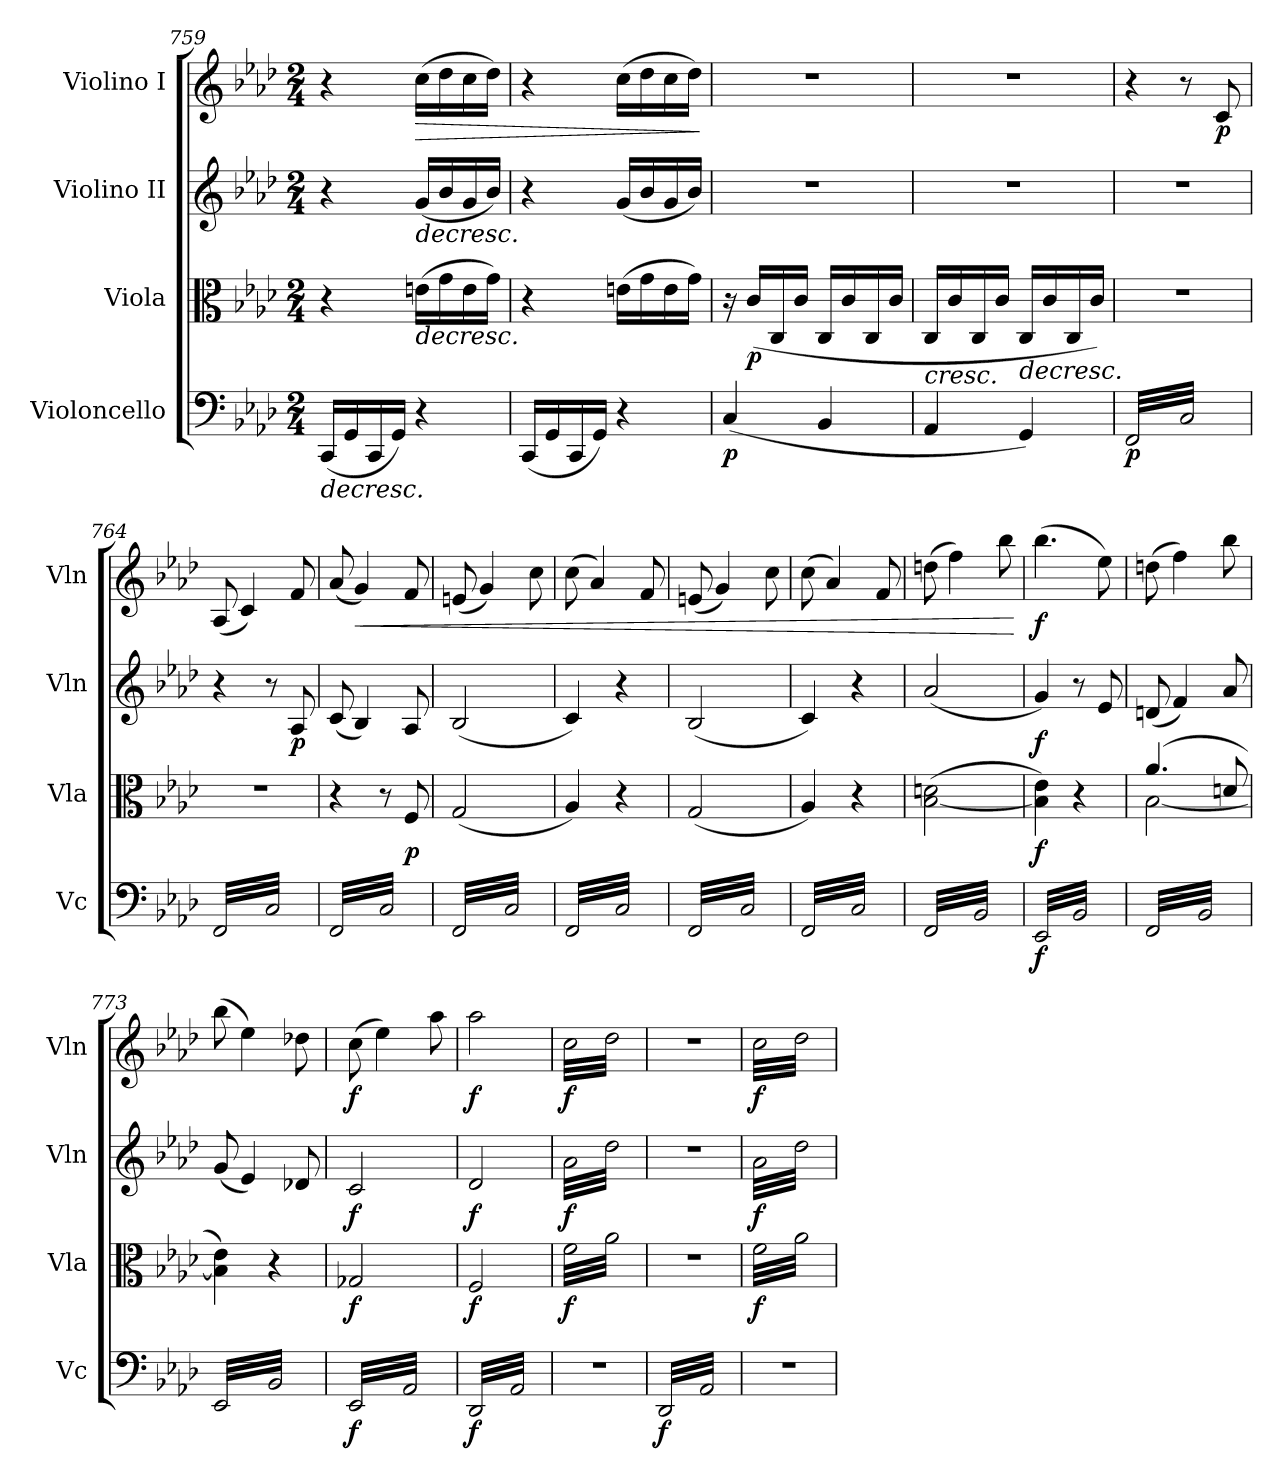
**kern	**dynam	**kern	**dynam	**kern	**dynam	**kern	**dynam
*part4	*part4	*part3	*part3	*part2	*part2	*part1	*part1
*staff4	*staff4	*staff3	*staff3	*staff2	*staff2	*staff1	*staff1
*I"Violoncello	*	*I"Viola	*	*I"Violino II	*	*I"Violino I	*
*I'Vc	*	*I'Vla	*	*I'Vln	*	*I'Vln	*
!!LO:LB:g=z
*clefF4	*	*clefC3	*	*clefG2	*	*clefG2	*
*k[b-e-a-d-]	*	*k[b-e-a-d-]	*	*k[b-e-a-d-]	*	*k[b-e-a-d-]	*
*M2/4	*	*M2/4	*	*M2/4	*	*M2/4	*
=759	=759	=759	=759	=759	=759	=759	=759
!	!LO:HP:b	!	!	!	!	!	!
(16CC/LL	>	4r	.	4r	.	4r	.
16GG/	.	.	.	.	.	.	.
16CC/	.	.	.	.	.	.	.
16GG/JJ)	.	.	.	.	.	.	.
!	!	!	!LO:HP:b	!	!LO:HP:b	!	!LO:HP:b
4r	.	(16en\LL	>	(16g/LL	>	(16cc\LL	>
.	.	16g\	.	16b-/	.	16dd-\	.
.	.	16e\	.	16g/	.	16cc\	.
.	.	16g\JJ)	.	16b-/JJ)	.	16dd-\JJ)	.
=760	=760	=760	=760	=760	=760	=760	=760
(16CC/LL	.	4r	.	4r	.	4r	.
16GG/	.	.	.	.	.	.	.
16CC/	.	.	.	.	.	.	.
16GG/JJ)	.	.	.	.	.	.	.
4r	.	(16en\LL	.	(16g/LL	.	(16cc\LL	.
.	.	16g\	.	16b-/	.	16dd-\	.
.	.	16e\	.	16g/	.	16cc\	.
.	.	16g\JJ)	.	16b-/JJ)	.	16dd-\JJ)	.
.	.	.	.	.	.	.	]
=761	=761	=761	=761	=761	=761	=761	=761
!	!LO:DY:b	!	!	!	!	!	!
(4C/	p	16r	.	2r	.	2r	.
!	!	!	!LO:DY:b	!	!	!	!
.	.	(16c/LL	p	.	.	.	.
.	.	16C/	.	.	.	.	.
.	.	16c/JJ	.	.	.	.	.
4BB-/	.	16C/LL	.	.	.	.	.
.	.	16c/	.	.	.	.	.
.	.	16C/	.	.	.	.	.
.	.	16c/JJ	.	.	.	.	.
=762	=762	=762	=762	=762	=762	=762	=762
!	!	!	!LO:HP:b	!	!	!	!
4AA-/	.	16C/LL	<	2r	.	2r	.
.	.	16c/	.	.	.	.	.
.	.	16C/	.	.	.	.	.
.	.	16c/JJ	.	.	.	.	.
!	!	!	!LO:HP:n=1:b	!	!	!	!
4GG/)	.	16C/LL	] >	.	.	.	.
.	.	16c/	.	.	.	.	.
.	.	16C/	.	.	.	.	.
.	.	16c/JJ)	.	.	.	.	.
.	.	.	[	.	.	.	.
=763	=763	=763	=763	=763	=763	=763	=763
!	!LO:DY:b	!	!	!	!	!	!
*tremolo	*	*	*	*	*	*	*
(32FF/LLL	p	2r	.	2r	.	4r	.
32C/)	.	.	.	.	.	.	.
32FF/	.	.	.	.	.	.	.
32C/)	.	.	.	.	.	.	.
32FF/	.	.	.	.	.	.	.
32C/)	.	.	.	.	.	.	.
32FF/	.	.	.	.	.	.	.
32C/)	.	.	.	.	.	.	.
32FF/	.	.	.	.	.	8r	.
32C/)	.	.	.	.	.	.	.
32FF/	.	.	.	.	.	.	.
32C/)	.	.	.	.	.	.	.
!	!	!	!	!	!	!	!LO:DY:b
32FF/	.	.	.	.	.	8c/	p
32C/)	.	.	.	.	.	.	.
32FF/	.	.	.	.	.	.	.
32C/)JJJ	.	.	.	.	.	.	.
=764	=764	=764	=764	=764	=764	=764	=764
(32FF/LLL	.	2r	.	4r	.	(8A-/	.
32C/)	.	.	.	.	.	.	.
32FF/	.	.	.	.	.	.	.
32C/)	.	.	.	.	.	.	.
32FF/	.	.	.	.	.	4c/)	.
32C/)	.	.	.	.	.	.	.
32FF/	.	.	.	.	.	.	.
32C/)	.	.	.	.	.	.	.
32FF/	.	.	.	8r	.	.	.
32C/)	.	.	.	.	.	.	.
32FF/	.	.	.	.	.	.	.
32C/)	.	.	.	.	.	.	.
!	!	!	!	!	!LO:DY:b	!	!
32FF/	.	.	.	8A-/	p	8f/	.
32C/)	.	.	.	.	.	.	.
32FF/	.	.	.	.	.	.	.
32C/)JJJ	.	.	.	.	.	.	.
=765	=765	=765	=765	=765	=765	=765	=765
(32FF/LLL	.	4r	.	(8c/	.	(8a-/	.
32C/)	.	.	.	.	.	.	.
32FF/	.	.	.	.	.	.	.
32C/)	.	.	.	.	.	.	.
!	!	!	!	!	!	!	!LO:HP:b
32FF/	.	.	.	4B-/)	.	4g/)	<
32C/)	.	.	.	.	.	.	.
32FF/	.	.	.	.	.	.	.
32C/)	.	.	.	.	.	.	.
32FF/	.	8r	.	.	.	.	.
32C/)	.	.	.	.	.	.	.
32FF/	.	.	.	.	.	.	.
32C/)	.	.	.	.	.	.	.
!	!	!	!LO:DY:b	!	!	!	!
32FF/	.	8F/	p	8A-/	.	8f/	.
32C/)	.	.	.	.	.	.	.
32FF/	.	.	.	.	.	.	.
32C/)JJJ	.	.	.	.	.	.	.
=766	=766	=766	=766	=766	=766	=766	=766
(32FF/LLL	.	(2G/	.	(2B-/	.	(8en/	.
32C/)	.	.	.	.	.	.	.
32FF/	.	.	.	.	.	.	.
32C/)	.	.	.	.	.	.	.
32FF/	.	.	.	.	.	4g/)	.
32C/)	.	.	.	.	.	.	.
32FF/	.	.	.	.	.	.	.
32C/)	.	.	.	.	.	.	.
32FF/	.	.	.	.	.	.	.
32C/)	.	.	.	.	.	.	.
32FF/	.	.	.	.	.	.	.
32C/)	.	.	.	.	.	.	.
32FF/	.	.	.	.	.	8cc\	.
32C/)	.	.	.	.	.	.	.
32FF/	.	.	.	.	.	.	.
32C/)JJJ	.	.	.	.	.	.	.
!!LO:LB:g=z
=767	=767	=767	=767	=767	=767	=767	=767
(32FF/LLL	.	4A-/)	.	4c/)	.	(8cc\	.
32C/)	.	.	.	.	.	.	.
32FF/	.	.	.	.	.	.	.
32C/)	.	.	.	.	.	.	.
32FF/	.	.	.	.	.	4a-/)	.
32C/)	.	.	.	.	.	.	.
32FF/	.	.	.	.	.	.	.
32C/)	.	.	.	.	.	.	.
32FF/	.	4r	.	4r	.	.	.
32C/)	.	.	.	.	.	.	.
32FF/	.	.	.	.	.	.	.
32C/)	.	.	.	.	.	.	.
32FF/	.	.	.	.	.	8f/	.
32C/)	.	.	.	.	.	.	.
32FF/	.	.	.	.	.	.	.
32C/)JJJ	.	.	.	.	.	.	.
=768	=768	=768	=768	=768	=768	=768	=768
(32FF/LLL	.	(2G/	.	(2B-/	.	(8en/	.
32C/)	.	.	.	.	.	.	.
32FF/	.	.	.	.	.	.	.
32C/)	.	.	.	.	.	.	.
32FF/	.	.	.	.	.	4g/)	.
32C/)	.	.	.	.	.	.	.
32FF/	.	.	.	.	.	.	.
32C/)	.	.	.	.	.	.	.
32FF/	.	.	.	.	.	.	.
32C/)	.	.	.	.	.	.	.
32FF/	.	.	.	.	.	.	.
32C/)	.	.	.	.	.	.	.
32FF/	.	.	.	.	.	8cc\	.
32C/)	.	.	.	.	.	.	.
32FF/	.	.	.	.	.	.	.
32C/)JJJ	.	.	.	.	.	.	.
=769	=769	=769	=769	=769	=769	=769	=769
(32FF/LLL	.	4A-/)	.	4c/)	.	(8cc\	.
32C/)	.	.	.	.	.	.	.
32FF/	.	.	.	.	.	.	.
32C/)	.	.	.	.	.	.	.
32FF/	.	.	.	.	.	4a-/)	.
32C/)	.	.	.	.	.	.	.
32FF/	.	.	.	.	.	.	.
32C/)	.	.	.	.	.	.	.
32FF/	.	4r	.	4r	.	.	.
32C/)	.	.	.	.	.	.	.
32FF/	.	.	.	.	.	.	.
32C/)	.	.	.	.	.	.	.
32FF/	.	.	.	.	.	8f/	.
32C/)	.	.	.	.	.	.	.
32FF/	.	.	.	.	.	.	.
32C/)JJJ	.	.	.	.	.	.	.
=770	=770	=770	=770	=770	=770	=770	=770
(32FF/LLL	.	(>[2B-\ 2dn\	.	(2a-/	.	(8ddn\	.
32BB-/)	.	.	.	.	.	.	.
32FF/	.	.	.	.	.	.	.
32BB-/)	.	.	.	.	.	.	.
32FF/	.	.	.	.	.	4ff\)	.
32BB-/)	.	.	.	.	.	.	.
32FF/	.	.	.	.	.	.	.
32BB-/)	.	.	.	.	.	.	.
32FF/	.	.	.	.	.	.	.
32BB-/)	.	.	.	.	.	.	.
32FF/	.	.	.	.	.	.	.
32BB-/)	.	.	.	.	.	.	.
32FF/	.	.	.	.	.	8bb-\	.
32BB-/)	.	.	.	.	.	.	.
32FF/	.	.	.	.	.	.	.
32BB-/)JJJ	.	.	.	.	.	.	.
.	]	.	]	.	]	.	[
=771	=771	=771	=771	=771	=771	=771	=771
!	!LO:DY:b	!	!LO:DY:b	!	!LO:DY:b	!	!LO:DY:b
(32EE-/LLL	f	4B-\] 4e-\)	f	4g/)	f	(4.bb-\	f
32BB-/)	.	.	.	.	.	.	.
32EE-/	.	.	.	.	.	.	.
32BB-/)	.	.	.	.	.	.	.
32EE-/	.	.	.	.	.	.	.
32BB-/)	.	.	.	.	.	.	.
32EE-/	.	.	.	.	.	.	.
32BB-/)	.	.	.	.	.	.	.
32EE-/	.	4r	.	8r	.	.	.
32BB-/)	.	.	.	.	.	.	.
32EE-/	.	.	.	.	.	.	.
32BB-/)	.	.	.	.	.	.	.
32EE-/	.	.	.	8e-/	.	8ee-\)	.
32BB-/)	.	.	.	.	.	.	.
32EE-/	.	.	.	.	.	.	.
32BB-/)JJJ	.	.	.	.	.	.	.
=772	=772	=772	=772	=772	=772	=772	=772
*	*	*^	*	*	*	*	*
(32FF/LLL	.	(4.a-/	[2B-\	.	(8dn/	.	(8ddn\	.
32BB-/)	.	.	.	.	.	.	.	.
32FF/	.	.	.	.	.	.	.	.
32BB-/)	.	.	.	.	.	.	.	.
32FF/	.	.	.	.	4f/)	.	4ff\)	.
32BB-/)	.	.	.	.	.	.	.	.
32FF/	.	.	.	.	.	.	.	.
32BB-/)	.	.	.	.	.	.	.	.
32FF/	.	.	.	.	.	.	.	.
32BB-/)	.	.	.	.	.	.	.	.
32FF/	.	.	.	.	.	.	.	.
32BB-/)	.	.	.	.	.	.	.	.
32FF/	.	8dn/	.	.	8a-/	.	8bb-\	.
32BB-/)	.	.	.	.	.	.	.	.
32FF/	.	.	.	.	.	.	.	.
32BB-/)JJJ	.	.	.	.	.	.	.	.
*	*	*v	*v	*	*	*	*	*
=773	=773	=773	=773	=773	=773	=773	=773
(32EE-/LLL	.	4B-\] 4e-\)	.	(8g/	.	(8bb-\	.
32BB-/)	.	.	.	.	.	.	.
32EE-/	.	.	.	.	.	.	.
32BB-/)	.	.	.	.	.	.	.
32EE-/	.	.	.	4e-/)	.	4ee-\)	.
32BB-/)	.	.	.	.	.	.	.
32EE-/	.	.	.	.	.	.	.
32BB-/)	.	.	.	.	.	.	.
32EE-/	.	4r	.	.	.	.	.
32BB-/)	.	.	.	.	.	.	.
32EE-/	.	.	.	.	.	.	.
32BB-/)	.	.	.	.	.	.	.
32EE-/	.	.	.	8d-X/	.	8dd-X\	.
32BB-/)	.	.	.	.	.	.	.
32EE-/	.	.	.	.	.	.	.
32BB-/)JJJ	.	.	.	.	.	.	.
=774	=774	=774	=774	=774	=774	=774	=774
!	!LO:DY:b	!	!LO:DY:b	!	!LO:DY:b	!	!LO:DY:b
(32EE-/LLL	f	2G-X/	f	2c/	f	(8cc\	f
32AA-/)	.	.	.	.	.	.	.
32EE-/	.	.	.	.	.	.	.
32AA-/)	.	.	.	.	.	.	.
32EE-/	.	.	.	.	.	4ee-\)	.
32AA-/)	.	.	.	.	.	.	.
32EE-/	.	.	.	.	.	.	.
32AA-/)	.	.	.	.	.	.	.
32EE-/	.	.	.	.	.	.	.
32AA-/)	.	.	.	.	.	.	.
32EE-/	.	.	.	.	.	.	.
32AA-/)	.	.	.	.	.	.	.
32EE-/	.	.	.	.	.	8aa-\	.
32AA-/)	.	.	.	.	.	.	.
32EE-/	.	.	.	.	.	.	.
32AA-/)JJJ	.	.	.	.	.	.	.
=775	=775	=775	=775	=775	=775	=775	=775
!	!LO:DY:b	!	!LO:DY:b	!	!LO:DY:b	!	!LO:DY:b
(32DD-/LLL	f	2F/	f	2d-/	f	2aa-\	f
32AA-/)	.	.	.	.	.	.	.
32DD-/	.	.	.	.	.	.	.
32AA-/)	.	.	.	.	.	.	.
32DD-/	.	.	.	.	.	.	.
32AA-/)	.	.	.	.	.	.	.
32DD-/	.	.	.	.	.	.	.
32AA-/)	.	.	.	.	.	.	.
32DD-/	.	.	.	.	.	.	.
32AA-/)	.	.	.	.	.	.	.
32DD-/	.	.	.	.	.	.	.
32AA-/)	.	.	.	.	.	.	.
32DD-/	.	.	.	.	.	.	.
32AA-/)	.	.	.	.	.	.	.
32DD-/	.	.	.	.	.	.	.
32AA-/)JJJ	.	.	.	.	.	.	.
=776	=776	=776	=776	=776	=776	=776	=776
!	!	!	!LO:DY:b	!	!LO:DY:b	!	!LO:DY:b
*	*	*tremolo	*	*	*	*	*
*	*	*	*	*tremolo	*	*	*
*	*	*	*	*	*	*tremolo	*
2r	.	(32f\LLL	f	(32a-\LLL	f	(32cc\LLL	f
.	.	32a-\)	.	32dd-\)	.	32dd-\)	.
.	.	32f\	.	32a-\	.	32cc\	.
.	.	32a-\)	.	32dd-\)	.	32dd-\)	.
.	.	32f\	.	32a-\	.	32cc\	.
.	.	32a-\)	.	32dd-\)	.	32dd-\)	.
.	.	32f\	.	32a-\	.	32cc\	.
.	.	32a-\)	.	32dd-\)	.	32dd-\)	.
.	.	32f\	.	32a-\	.	32cc\	.
.	.	32a-\)	.	32dd-\)	.	32dd-\)	.
.	.	32f\	.	32a-\	.	32cc\	.
.	.	32a-\)	.	32dd-\)	.	32dd-\)	.
.	.	32f\	.	32a-\	.	32cc\	.
.	.	32a-\)	.	32dd-\)	.	32dd-\)	.
.	.	32f\	.	32a-\	.	32cc\	.
.	.	32a-\)JJJ	.	32dd-\)JJJ	.	32dd-\)JJJ	.
=777	=777	=777	=777	=777	=777	=777	=777
!	!LO:DY:b	!	!	!	!	!	!
(32DD-/LLL	f	2r	.	2r	.	2r	.
32AA-/)	.	.	.	.	.	.	.
32DD-/	.	.	.	.	.	.	.
32AA-/)	.	.	.	.	.	.	.
32DD-/	.	.	.	.	.	.	.
32AA-/)	.	.	.	.	.	.	.
32DD-/	.	.	.	.	.	.	.
32AA-/)	.	.	.	.	.	.	.
32DD-/	.	.	.	.	.	.	.
32AA-/)	.	.	.	.	.	.	.
32DD-/	.	.	.	.	.	.	.
32AA-/)	.	.	.	.	.	.	.
32DD-/	.	.	.	.	.	.	.
32AA-/)	.	.	.	.	.	.	.
32DD-/	.	.	.	.	.	.	.
32AA-/)JJJ	.	.	.	.	.	.	.
*Xtremolo	*	*	*	*	*	*	*
=778	=778	=778	=778	=778	=778	=778	=778
!	!	!	!LO:DY:b	!	!LO:DY:b	!	!LO:DY:b
2r	.	(32f\LLL	f	(32a-\LLL	f	(32cc\LLL	f
.	.	32a-\)	.	32dd-\)	.	32dd-\)	.
.	.	32f\	.	32a-\	.	32cc\	.
.	.	32a-\)	.	32dd-\)	.	32dd-\)	.
.	.	32f\	.	32a-\	.	32cc\	.
.	.	32a-\)	.	32dd-\)	.	32dd-\)	.
.	.	32f\	.	32a-\	.	32cc\	.
.	.	32a-\)	.	32dd-\)	.	32dd-\)	.
.	.	32f\	.	32a-\	.	32cc\	.
.	.	32a-\)	.	32dd-\)	.	32dd-\)	.
.	.	32f\	.	32a-\	.	32cc\	.
.	.	32a-\)	.	32dd-\)	.	32dd-\)	.
.	.	32f\	.	32a-\	.	32cc\	.
.	.	32a-\)	.	32dd-\)	.	32dd-\)	.
.	.	32f\	.	32a-\	.	32cc\	.
.	.	32a-\)JJJ	.	32dd-\)JJJ	.	32dd-\)JJJ	.
*	*	*	*	*	*	*Xtremolo	*
*	*	*	*	*Xtremolo	*	*	*
*	*	*Xtremolo	*	*	*	*	*
.	.	.	.	.	.	.	.
.	.	.	.	.	.	.	.
.	.	.	.	.	.	.	.
.	.	.	.	.	.	.	.
.	.	.	.	.	.	.	.
.	.	.	.	.	.	.	.
.	.	.	.	.	.	.	.
.	.	.	.	.	.	.	.
=	=	=	=	=	=	=	=
*-	*-	*-	*-	*-	*-	*-	*-
